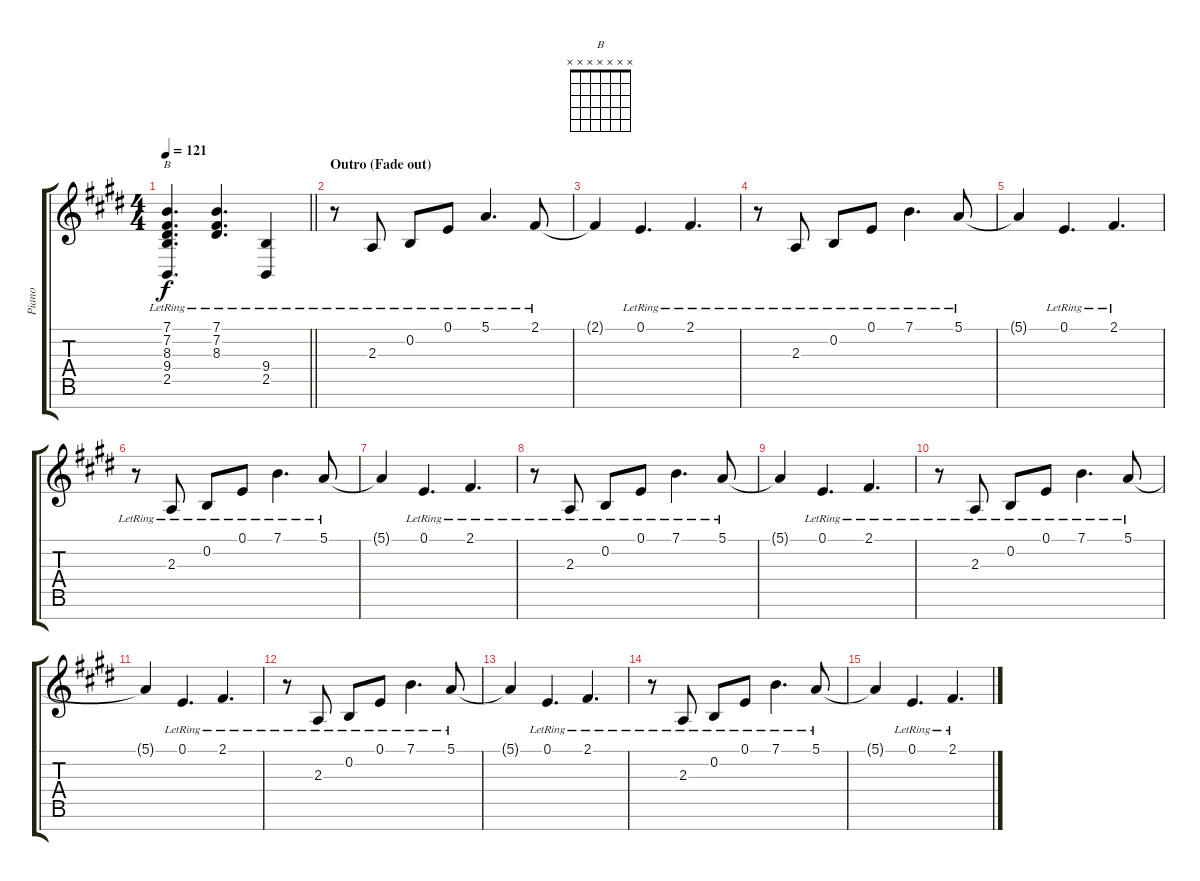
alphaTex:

\track ("Piano" "Piano") {instrument brightacousticpiano}
\staff {score tabs}
\tuning (E4 B3 G3 D3 A2 E2 B1) {hide}
\chord ("B" x x x x x x x)
\ts (4 4)
\tempo 121
\clef g2
\barLineRight lightlight
\ks e
(7.1{lr} 7.2{lr} 8.3{lr} 9.4{lr} 2.5{lr}).4{d ch "B" dy f} (7.1{lr} 7.2{lr} 8.3{lr}).4{d} (9.4{lr} 2.5{lr}).4 |
\section ("" "Outro (Fade out)")
r.8 2.3{lr}.8 0.2{lr}.8 0.1{lr}.8 5.1{lr}.4{d} 2.1{lr}.8 |
2.1{t}.4 0.1{lr}.4{d} 2.1{lr}.4{d} |
r.8 2.3{lr}.8 0.2{lr}.8 0.1{lr}.8 7.1{lr}.4{d} 5.1{lr}.8 |
5.1{t}.4 0.1{lr}.4{d} 2.1{lr}.4{d} |
r.8{volume 8} 2.3{lr}.8 0.2{lr}.8 0.1{lr}.8 7.1{lr}.4{d} 5.1{lr}.8 |
5.1{t}.4 0.1{lr}.4{d} 2.1{lr}.4{d} |
r.8 2.3{lr}.8 0.2{lr}.8 0.1{lr}.8 7.1{lr}.4{d} 5.1{lr}.8 |
5.1{t}.4 0.1{lr}.4{d} 2.1{lr}.4{d} |
r.8{volume 3} 2.3{lr}.8 0.2{lr}.8 0.1{lr}.8 7.1{lr}.4{d} 5.1{lr}.8 |
5.1{t}.4 0.1{lr}.4{d} 2.1{lr}.4{d} |
r.8 2.3{lr}.8 0.2{lr}.8 0.1{lr}.8 7.1{lr}.4{d} 5.1{lr}.8 |
5.1{t}.4 0.1{lr}.4{d} 2.1{lr}.4{d} |
r.8{volume 0} 2.3{lr}.8 0.2{lr}.8 0.1{lr}.8 7.1{lr}.4{d} 5.1{lr}.8 |
5.1{t}.4 0.1{lr}.4{d} 2.1{lr}.4{d}
